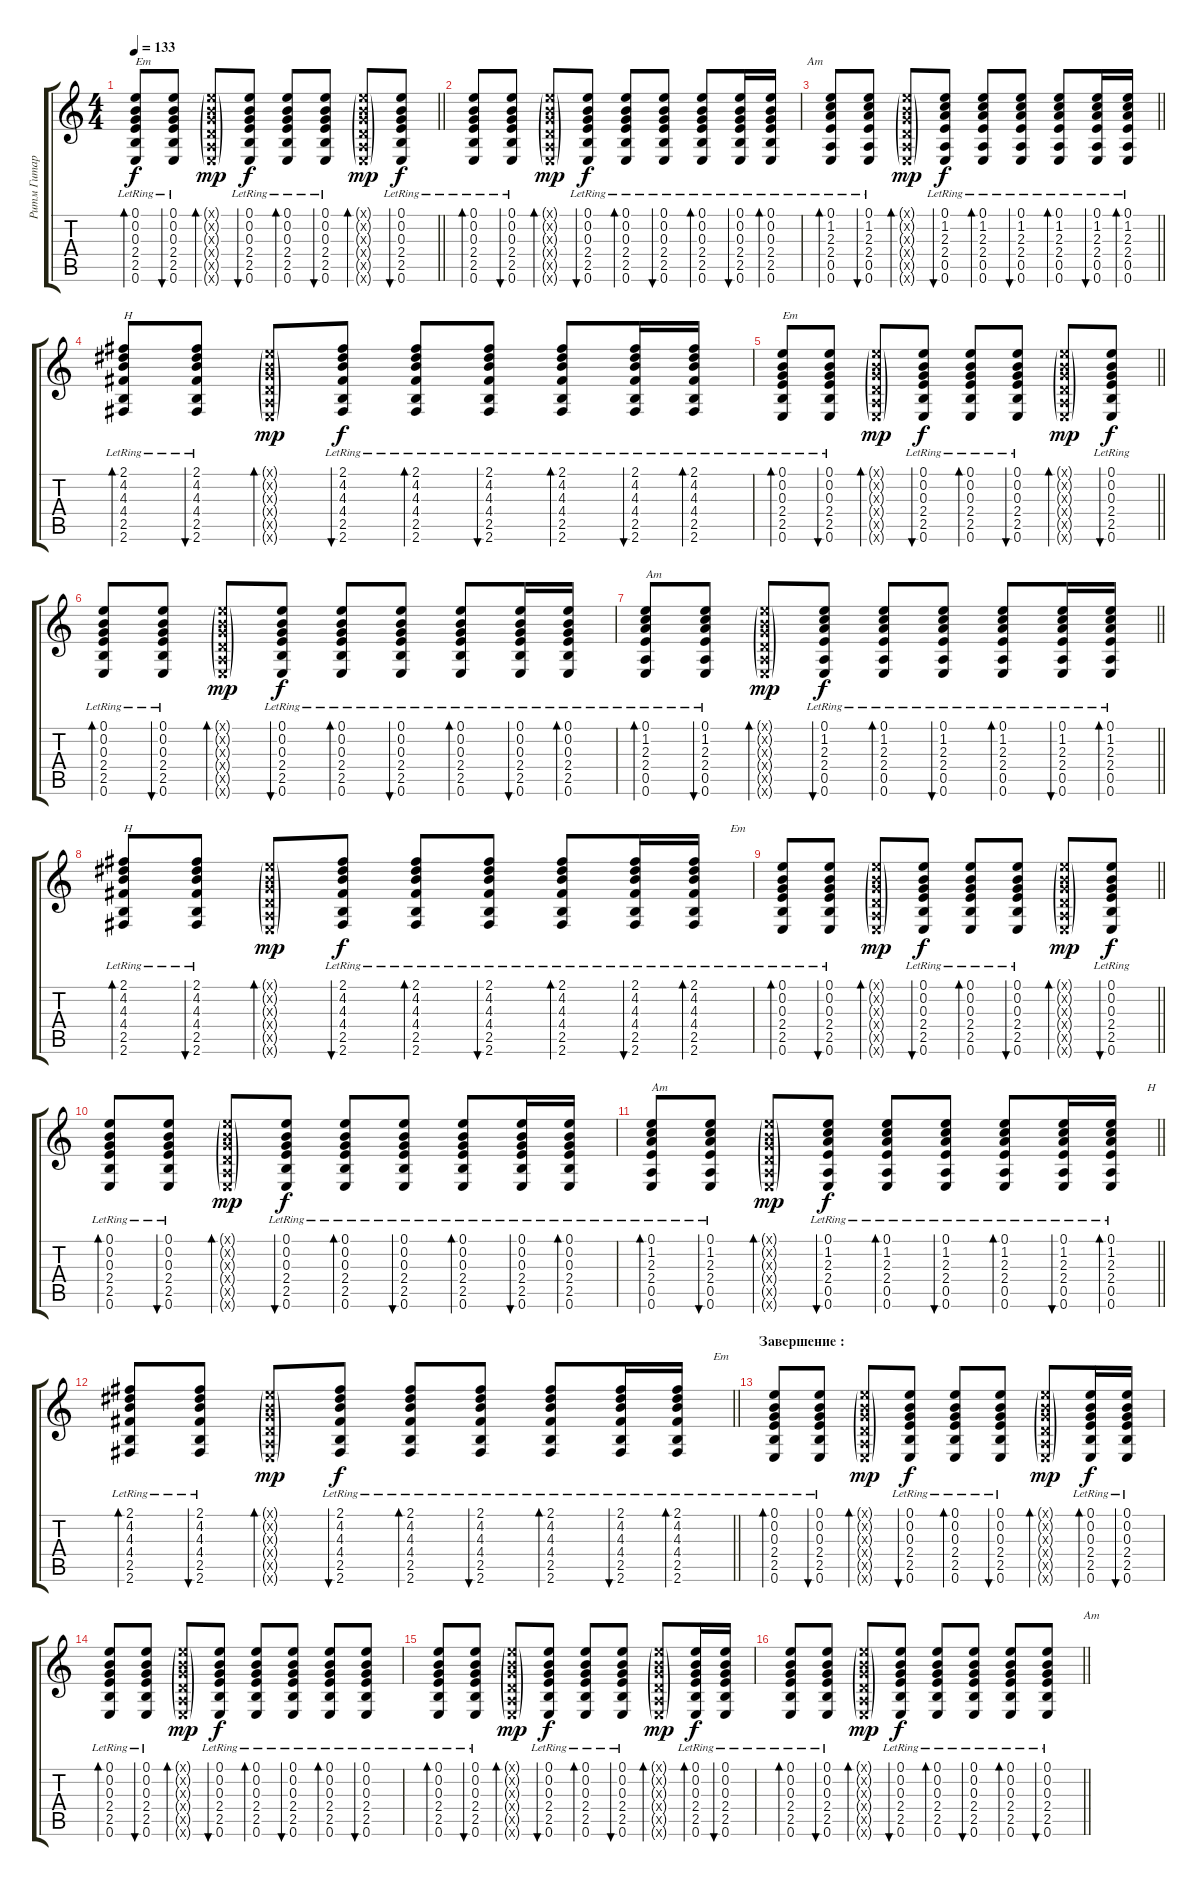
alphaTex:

\track ("Ритм Гитара" "Ритм Гитар") {instrument acousticguitarsteel}
\staff {score tabs}
\tuning (E4 B3 G3 D3 A2 E2) {hide}
\ts (4 4)
\tempo 133
\clef g2
\barLineRight lightlight
\ks c
(0.1{lr} 0.2{lr} 0.3{lr} 2.4{lr} 2.5{lr} 0.6{lr}).8{bd 30 txt "Em" dy f} (0.1{lr} 0.2{lr} 0.3{lr} 2.4{lr} 2.5{lr} 0.6{lr}).8{bu 30} (0.1{g x} 0.2{g x} 0.3{g x} 0.4{g x} 0.5{g x} 0.6{g x}).8{bd 30 dy mp} (0.1{lr} 0.2{lr} 0.3{lr} 2.4{lr} 2.5{lr} 0.6{lr}).8{bu 30 dy f} (0.1{lr} 0.2{lr} 0.3{lr} 2.4{lr} 2.5{lr} 0.6{lr}).8{bd 30} (0.1{lr} 0.2{lr} 0.3{lr} 2.4{lr} 2.5{lr} 0.6{lr}).8{bu 30} (0.1{g x} 0.2{g x} 0.3{g x} 0.4{g x} 0.5{g x} 0.6{g x}).8{bd 30 dy mp} (0.1{lr} 0.2{lr} 0.3{lr} 2.4{lr} 2.5{lr} 0.6{lr}).8{bu 30 dy f} |
(0.1{lr} 0.2{lr} 0.3{lr} 2.4{lr} 2.5{lr} 0.6{lr}).8{bd 30} (0.1{lr} 0.2{lr} 0.3{lr} 2.4{lr} 2.5{lr} 0.6{lr}).8{bu 30} (0.1{g x} 0.2{g x} 0.3{g x} 0.4{g x} 0.5{g x} 0.6{g x}).8{bd 30 dy mp} (0.1{lr} 0.2{lr} 0.3{lr} 2.4{lr} 2.5{lr} 0.6{lr}).8{bu 30 dy f} (0.1{lr} 0.2{lr} 0.3{lr} 2.4{lr} 2.5{lr} 0.6{lr}).8{bd 30} (0.1{lr} 0.2{lr} 0.3{lr} 2.4{lr} 2.5{lr} 0.6{lr}).8{bu 30} (0.1{lr} 0.2{lr} 0.3{lr} 2.4{lr} 2.5{lr} 0.6{lr}).8{bd 30} (0.1{lr} 0.2{lr} 0.3{lr} 2.4{lr} 2.5{lr} 0.6{lr}).16{bu 30} (0.1{lr} 0.2{lr} 0.3{lr} 2.4{lr} 2.5{lr} 0.6{lr}).16{bd 30 txt "            Am"} |
\barLineRight lightlight
(0.1{lr} 1.2{lr} 2.3{lr} 2.4{lr} 0.5{lr} 0.6{lr}).8{bd 30} (0.1{lr} 1.2{lr} 2.3{lr} 2.4{lr} 0.5{lr} 0.6{lr}).8{bu 30} (0.1{g x} 0.2{g x} 0.3{g x} 0.4{g x} 0.5{g x} 0.6{g x}).8{bd 30 dy mp} (0.1{lr} 1.2{lr} 2.3{lr} 2.4{lr} 0.5{lr} 0.6{lr}).8{bu 30 dy f} (0.1{lr} 1.2{lr} 2.3{lr} 2.4{lr} 0.5{lr} 0.6{lr}).8{bd 30} (0.1{lr} 1.2{lr} 2.3{lr} 2.4{lr} 0.5{lr} 0.6{lr}).8{bu 30} (0.1{lr} 1.2{lr} 2.3{lr} 2.4{lr} 0.5{lr} 0.6{lr}).8{bd 30} (0.1{lr} 1.2{lr} 2.3{lr} 2.4{lr} 0.5{lr} 0.6{lr}).16{bu 30} (0.1{lr} 1.2{lr} 2.3{lr} 2.4{lr} 0.5{lr} 0.6{lr}).16{bd 30} |
(2.1{lr} 4.2{lr} 4.3{lr} 4.4{lr} 2.5{lr} 2.6{lr}).8{bd 30 txt "H"} (2.1{lr} 4.2{lr} 4.3{lr} 4.4{lr} 2.5{lr} 2.6{lr}).8{bu 30} (0.1{g x} 0.2{g x} 0.3{g x} 0.4{g x} 0.5{g x} 0.6{g x}).8{bd 30 dy mp} (2.1{lr} 4.2{lr} 4.3{lr} 4.4{lr} 2.5{lr} 2.6{lr}).8{bu 30 dy f} (2.1{lr} 4.2{lr} 4.3{lr} 4.4{lr} 2.5{lr} 2.6{lr}).8{bd 30} (2.1{lr} 4.2{lr} 4.3{lr} 4.4{lr} 2.5{lr} 2.6{lr}).8{bu 30} (2.1{lr} 4.2{lr} 4.3{lr} 4.4{lr} 2.5{lr} 2.6{lr}).8{bd 30} (2.1{lr} 4.2{lr} 4.3{lr} 4.4{lr} 2.5{lr} 2.6{lr}).16{bu 30} (2.1{lr} 4.2{lr} 4.3{lr} 4.4{lr} 2.5{lr} 2.6{lr}).16{bd 30} |
\barLineRight lightlight
(0.1{lr} 0.2{lr} 0.3{lr} 2.4{lr} 2.5{lr} 0.6{lr}).8{bd 30 txt "Em"} (0.1{lr} 0.2{lr} 0.3{lr} 2.4{lr} 2.5{lr} 0.6{lr}).8{bu 30} (0.1{g x} 0.2{g x} 0.3{g x} 0.4{g x} 0.5{g x} 0.6{g x}).8{bd 30 dy mp} (0.1{lr} 0.2{lr} 0.3{lr} 2.4{lr} 2.5{lr} 0.6{lr}).8{bu 30 dy f} (0.1{lr} 0.2{lr} 0.3{lr} 2.4{lr} 2.5{lr} 0.6{lr}).8{bd 30} (0.1{lr} 0.2{lr} 0.3{lr} 2.4{lr} 2.5{lr} 0.6{lr}).8{bu 30} (0.1{g x} 0.2{g x} 0.3{g x} 0.4{g x} 0.5{g x} 0.6{g x}).8{bd 30 dy mp} (0.1{lr} 0.2{lr} 0.3{lr} 2.4{lr} 2.5{lr} 0.6{lr}).8{bu 30 dy f} |
(0.1{lr} 0.2{lr} 0.3{lr} 2.4{lr} 2.5{lr} 0.6{lr}).8{bd 30} (0.1{lr} 0.2{lr} 0.3{lr} 2.4{lr} 2.5{lr} 0.6{lr}).8{bu 30} (0.1{g x} 0.2{g x} 0.3{g x} 0.4{g x} 0.5{g x} 0.6{g x}).8{bd 30 dy mp} (0.1{lr} 0.2{lr} 0.3{lr} 2.4{lr} 2.5{lr} 0.6{lr}).8{bu 30 dy f} (0.1{lr} 0.2{lr} 0.3{lr} 2.4{lr} 2.5{lr} 0.6{lr}).8{bd 30} (0.1{lr} 0.2{lr} 0.3{lr} 2.4{lr} 2.5{lr} 0.6{lr}).8{bu 30} (0.1{lr} 0.2{lr} 0.3{lr} 2.4{lr} 2.5{lr} 0.6{lr}).8{bd 30} (0.1{lr} 0.2{lr} 0.3{lr} 2.4{lr} 2.5{lr} 0.6{lr}).16{bu 30} (0.1{lr} 0.2{lr} 0.3{lr} 2.4{lr} 2.5{lr} 0.6{lr}).16{bd 30} |
\barLineRight lightlight
(0.1{lr} 1.2{lr} 2.3{lr} 2.4{lr} 0.5{lr} 0.6{lr}).8{bd 30 txt "Am"} (0.1{lr} 1.2{lr} 2.3{lr} 2.4{lr} 0.5{lr} 0.6{lr}).8{bu 30} (0.1{g x} 0.2{g x} 0.3{g x} 0.4{g x} 0.5{g x} 0.6{g x}).8{bd 30 dy mp} (0.1{lr} 1.2{lr} 2.3{lr} 2.4{lr} 0.5{lr} 0.6{lr}).8{bu 30 dy f} (0.1{lr} 1.2{lr} 2.3{lr} 2.4{lr} 0.5{lr} 0.6{lr}).8{bd 30} (0.1{lr} 1.2{lr} 2.3{lr} 2.4{lr} 0.5{lr} 0.6{lr}).8{bu 30} (0.1{lr} 1.2{lr} 2.3{lr} 2.4{lr} 0.5{lr} 0.6{lr}).8{bd 30} (0.1{lr} 1.2{lr} 2.3{lr} 2.4{lr} 0.5{lr} 0.6{lr}).16{bu 30} (0.1{lr} 1.2{lr} 2.3{lr} 2.4{lr} 0.5{lr} 0.6{lr}).16{bd 30} |
(2.1{lr} 4.2{lr} 4.3{lr} 4.4{lr} 2.5{lr} 2.6{lr}).8{bd 30 txt "H"} (2.1{lr} 4.2{lr} 4.3{lr} 4.4{lr} 2.5{lr} 2.6{lr}).8{bu 30} (0.1{g x} 0.2{g x} 0.3{g x} 0.4{g x} 0.5{g x} 0.6{g x}).8{bd 30 dy mp} (2.1{lr} 4.2{lr} 4.3{lr} 4.4{lr} 2.5{lr} 2.6{lr}).8{bu 30 dy f} (2.1{lr} 4.2{lr} 4.3{lr} 4.4{lr} 2.5{lr} 2.6{lr}).8{bd 30} (2.1{lr} 4.2{lr} 4.3{lr} 4.4{lr} 2.5{lr} 2.6{lr}).8{bu 30} (2.1{lr} 4.2{lr} 4.3{lr} 4.4{lr} 2.5{lr} 2.6{lr}).8{bd 30} (2.1{lr} 4.2{lr} 4.3{lr} 4.4{lr} 2.5{lr} 2.6{lr}).16{bu 30} (2.1{lr} 4.2{lr} 4.3{lr} 4.4{lr} 2.5{lr} 2.6{lr}).16{bd 30 txt "            Em"} |
\barLineRight lightlight
(0.1{lr} 0.2{lr} 0.3{lr} 2.4{lr} 2.5{lr} 0.6{lr}).8{bd 30} (0.1{lr} 0.2{lr} 0.3{lr} 2.4{lr} 2.5{lr} 0.6{lr}).8{bu 30} (0.1{g x} 0.2{g x} 0.3{g x} 0.4{g x} 0.5{g x} 0.6{g x}).8{bd 30 dy mp} (0.1{lr} 0.2{lr} 0.3{lr} 2.4{lr} 2.5{lr} 0.6{lr}).8{bu 30 dy f} (0.1{lr} 0.2{lr} 0.3{lr} 2.4{lr} 2.5{lr} 0.6{lr}).8{bd 30} (0.1{lr} 0.2{lr} 0.3{lr} 2.4{lr} 2.5{lr} 0.6{lr}).8{bu 30} (0.1{g x} 0.2{g x} 0.3{g x} 0.4{g x} 0.5{g x} 0.6{g x}).8{bd 30 dy mp} (0.1{lr} 0.2{lr} 0.3{lr} 2.4{lr} 2.5{lr} 0.6{lr}).8{bu 30 dy f} |
(0.1{lr} 0.2{lr} 0.3{lr} 2.4{lr} 2.5{lr} 0.6{lr}).8{bd 30} (0.1{lr} 0.2{lr} 0.3{lr} 2.4{lr} 2.5{lr} 0.6{lr}).8{bu 30} (0.1{g x} 0.2{g x} 0.3{g x} 0.4{g x} 0.5{g x} 0.6{g x}).8{bd 30 dy mp} (0.1{lr} 0.2{lr} 0.3{lr} 2.4{lr} 2.5{lr} 0.6{lr}).8{bu 30 dy f} (0.1{lr} 0.2{lr} 0.3{lr} 2.4{lr} 2.5{lr} 0.6{lr}).8{bd 30} (0.1{lr} 0.2{lr} 0.3{lr} 2.4{lr} 2.5{lr} 0.6{lr}).8{bu 30} (0.1{lr} 0.2{lr} 0.3{lr} 2.4{lr} 2.5{lr} 0.6{lr}).8{bd 30} (0.1{lr} 0.2{lr} 0.3{lr} 2.4{lr} 2.5{lr} 0.6{lr}).16{bu 30} (0.1{lr} 0.2{lr} 0.3{lr} 2.4{lr} 2.5{lr} 0.6{lr}).16{bd 30} |
\barLineRight lightlight
(0.1{lr} 1.2{lr} 2.3{lr} 2.4{lr} 0.5{lr} 0.6{lr}).8{bd 30 txt "Am"} (0.1{lr} 1.2{lr} 2.3{lr} 2.4{lr} 0.5{lr} 0.6{lr}).8{bu 30} (0.1{g x} 0.2{g x} 0.3{g x} 0.4{g x} 0.5{g x} 0.6{g x}).8{bd 30 dy mp} (0.1{lr} 1.2{lr} 2.3{lr} 2.4{lr} 0.5{lr} 0.6{lr}).8{bu 30 dy f} (0.1{lr} 1.2{lr} 2.3{lr} 2.4{lr} 0.5{lr} 0.6{lr}).8{bd 30} (0.1{lr} 1.2{lr} 2.3{lr} 2.4{lr} 0.5{lr} 0.6{lr}).8{bu 30} (0.1{lr} 1.2{lr} 2.3{lr} 2.4{lr} 0.5{lr} 0.6{lr}).8{bd 30} (0.1{lr} 1.2{lr} 2.3{lr} 2.4{lr} 0.5{lr} 0.6{lr}).16{bu 30} (0.1{lr} 1.2{lr} 2.3{lr} 2.4{lr} 0.5{lr} 0.6{lr}).16{bd 30 txt "            H"} |
\barLineRight lightlight
(2.1{lr} 4.2{lr} 4.3{lr} 4.4{lr} 2.5{lr} 2.6{lr}).8{bd 30} (2.1{lr} 4.2{lr} 4.3{lr} 4.4{lr} 2.5{lr} 2.6{lr}).8{bu 30} (0.1{g x} 0.2{g x} 0.3{g x} 0.4{g x} 0.5{g x} 0.6{g x}).8{bd 30 dy mp} (2.1{lr} 4.2{lr} 4.3{lr} 4.4{lr} 2.5{lr} 2.6{lr}).8{bu 30 dy f} (2.1{lr} 4.2{lr} 4.3{lr} 4.4{lr} 2.5{lr} 2.6{lr}).8{bd 30} (2.1{lr} 4.2{lr} 4.3{lr} 4.4{lr} 2.5{lr} 2.6{lr}).8{bu 30} (2.1{lr} 4.2{lr} 4.3{lr} 4.4{lr} 2.5{lr} 2.6{lr}).8{bd 30} (2.1{lr} 4.2{lr} 4.3{lr} 4.4{lr} 2.5{lr} 2.6{lr}).16{bu 30} (2.1{lr} 4.2{lr} 4.3{lr} 4.4{lr} 2.5{lr} 2.6{lr}).16{bd 30 txt "            Em"} |
\section ("" "Завершение :")
(0.1{lr} 0.2{lr} 0.3{lr} 2.4{lr} 2.5{lr} 0.6{lr}).8{bd 30} (0.1{lr} 0.2{lr} 0.3{lr} 2.4{lr} 2.5{lr} 0.6{lr}).8{bu 30} (0.1{g x} 0.2{g x} 0.3{g x} 0.4{g x} 0.5{g x} 0.6{g x}).8{bd 30 dy mp} (0.1{lr} 0.2{lr} 0.3{lr} 2.4{lr} 2.5{lr} 0.6{lr}).8{bu 30 dy f} (0.1{lr} 0.2{lr} 0.3{lr} 2.4{lr} 2.5{lr} 0.6{lr}).8{bd 30} (0.1{lr} 0.2{lr} 0.3{lr} 2.4{lr} 2.5{lr} 0.6{lr}).8{bu 30} (0.1{g x} 0.2{g x} 0.3{g x} 0.4{g x} 0.5{g x} 0.6{g x}).8{bd 30 dy mp} (0.1{lr} 0.2{lr} 0.3{lr} 2.4{lr} 2.5{lr} 0.6{lr}).16{bd 30 dy f} (0.1{lr} 0.2{lr} 0.3{lr} 2.4{lr} 2.5{lr} 0.6{lr}).16{bu 30} |
(0.1{lr} 0.2{lr} 0.3{lr} 2.4{lr} 2.5{lr} 0.6{lr}).8{bd 30} (0.1{lr} 0.2{lr} 0.3{lr} 2.4{lr} 2.5 0.6{lr}).8{bu 30} (0.1{g x} 0.2{g x} 0.3{g x} 0.4{g x} 0.5{g x} 0.6{g x}).8{bd 30 dy mp} (0.1{lr} 0.2{lr} 0.3{lr} 2.4{lr} 2.5{lr} 0.6{lr}).8{bu 30 dy f} (0.1{lr} 0.2{lr} 0.3{lr} 2.4 2.5{lr} 0.6{lr}).8{bd 30} (0.1{lr} 0.2{lr} 0.3 2.4{lr} 2.5{lr} 0.6{lr}).8{bu 30} (0.1{lr} 0.2{lr} 0.3{lr} 2.4 2.5{lr} 0.6{lr}).8{bd 30} (0.1{lr} 0.2{lr} 0.3{lr} 2.4{lr} 2.5{lr} 0.6{lr}).8{bu 30} |
(0.1{lr} 0.2{lr} 0.3{lr} 2.4{lr} 2.5{lr} 0.6{lr}).8{bd 30} (0.1{lr} 0.2{lr} 0.3{lr} 2.4{lr} 2.5{lr} 0.6{lr}).8{bu 30} (0.1{g x} 0.2{g x} 0.3{g x} 0.4{g x} 0.5{g x} 0.6{g x}).8{bd 30 dy mp} (0.1{lr} 0.2{lr} 0.3{lr} 2.4{lr} 2.5{lr} 0.6{lr}).8{bu 30 dy f} (0.1{lr} 0.2{lr} 0.3{lr} 2.4{lr} 2.5{lr} 0.6{lr}).8{bd 30} (0.1{lr} 0.2{lr} 0.3{lr} 2.4{lr} 2.5{lr} 0.6{lr}).8{bu 30} (0.1{g x} 0.2{g x} 0.3{g x} 0.4{g x} 0.5{g x} 0.6{g x}).8{bd 30 dy mp} (0.1{lr} 0.2{lr} 0.3{lr} 2.4{lr} 2.5{lr} 0.6{lr}).16{bd 30 dy f} (0.1{lr} 0.2{lr} 0.3{lr} 2.4{lr} 2.5{lr} 0.6{lr}).16{bu 30} |
\barLineRight lightlight
(0.1{lr} 0.2{lr} 0.3{lr} 2.4{lr} 2.5{lr} 0.6{lr}).8{bd 30} (0.1{lr} 0.2{lr} 0.3{lr} 2.4{lr} 2.5 0.6{lr}).8{bu 30} (0.1{g x} 0.2{g x} 0.3{g x} 0.4{g x} 0.5{g x} 0.6{g x}).8{bd 30 dy mp} (0.1{lr} 0.2{lr} 0.3{lr} 2.4{lr} 2.5{lr} 0.6{lr}).8{bu 30 dy f} (0.1{lr} 0.2{lr} 0.3{lr} 2.4 2.5{lr} 0.6{lr}).8{bd 30} (0.1{lr} 0.2{lr} 0.3 2.4{lr} 2.5{lr} 0.6{lr}).8{bu 30} (0.1{lr} 0.2{lr} 0.3{lr} 2.4 2.5{lr} 0.6{lr}).8{bd 30} (0.1{lr} 0.2{lr} 0.3{lr} 2.4{lr} 2.5{lr} 0.6{lr}).8{bu 30 txt "            Am"}
